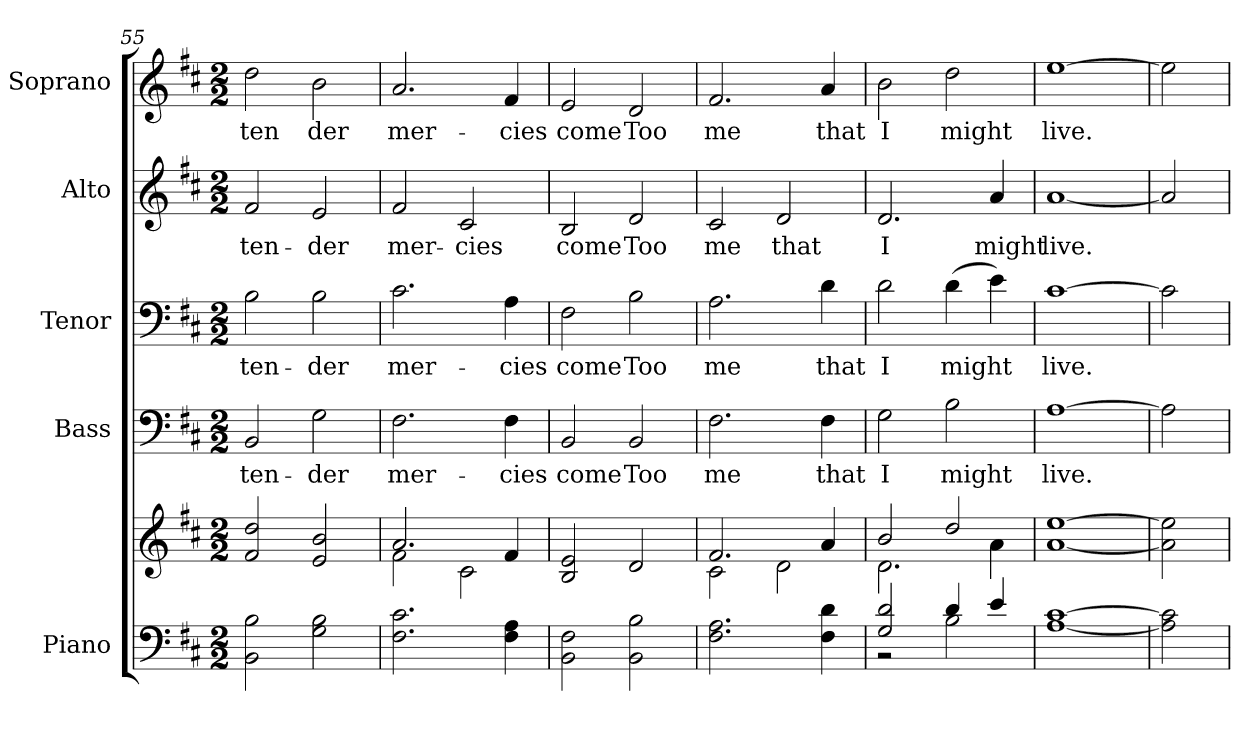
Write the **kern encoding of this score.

**kern	**kern	**kern	**text	**kern	**text	**kern	**text	**kern	**text
*part5	*part5	*part4	*part4	*part3	*part3	*part2	*part2	*part1	*part1
*staff6	*staff5	*staff4	*staff4	*staff3	*staff3	*staff2	*staff2	*staff1	*staff1
*I"Piano	*	*I"Bass	*	*I"Tenor	*	*I"Alto	*	*I"Soprano	*
*I'Pno.	*	*I'B.	*	*I'T.	*	*I'A.	*	*I'S.	*
*clefF4	*clefG2	*clefF4	*	*clefF4	*	*clefG2	*	*clefG2	*
*k[f#c#]	*k[f#c#]	*k[f#c#]	*	*k[f#c#]	*	*k[f#c#]	*	*k[f#c#]	*
*D:	*D:	*D:	*	*D:	*	*D:	*	*D:	*
*M2/2	*M2/2	*M2/2	*	*M2/2	*	*M2/2	*	*M2/2	*
=55	=55	=55	=55	=55	=55	=55	=55	=55	=55
!	!	!	!LO:LY:b:color=#000000	!	!	!	!	!	!
!	!	!	!	!	!LO:LY:b:color=#000000	!	!	!	!
!	!	!	!	!	!	!	!LO:LY:b:color=#000000	!	!
!	!	!	!	!	!	!	!	!	!LO:LY:b:color=#000000
2BBi\ 2Bi	2f#i/ 2ddi	2BBi/	ten-	2Bi\	ten-	2f#i/	ten-	2ddi\	ten
!	!	!	!LO:LY:b:color=#000000	!	!	!	!	!	!
!	!	!	!	!	!LO:LY:b:color=#000000	!	!	!	!
!	!	!	!	!	!	!	!LO:LY:b:color=#000000	!	!
!	!	!	!	!	!	!	!	!	!LO:LY:b:color=#000000
2Gi\ 2Bi	2ei/ 2bi	2Gi\	-der	2Bi\	-der	2ei/	-der	2bi\	der
=56	=56	=56	=56	=56	=56	=56	=56	=56	=56
*	*^	*	*	*	*	*	*	*	*
!	!	!	!	!LO:LY:b:color=#000000	!	!	!	!	!	!
!	!	!	!	!	!	!LO:LY:b:color=#000000	!	!	!	!
!	!	!	!	!	!	!	!	!LO:LY:b:color=#000000	!	!
!	!	!	!	!	!	!	!	!	!	!LO:LY:b:color=#000000
2.F#i\ 2.c#i	2.ai/	2f#i\	2.F#i\	mer-	2.c#i\	mer-	2f#i/	mer-	2.ai/	mer-
!	!	!	!	!	!	!	!	!LO:LY:b:color=#000000	!	!
.	.	2c#i\	.	.	.	.	2c#i/	-cies	.	.
!	!	!	!	!LO:LY:b:color=#000000	!	!	!	!	!	!
!	!	!	!	!	!	!LO:LY:b:color=#000000	!	!	!	!
!	!	!	!	!	!	!	!	!	!	!LO:LY:b:color=#000000
4F#i\ 4Ai	4f#i/	.	4F#i\	-cies	4Ai\	-cies	.	.	4f#i/	-cies
*	*v	*v	*	*	*	*	*	*	*	*
=57	=57	=57	=57	=57	=57	=57	=57	=57	=57
!	!	!	!LO:LY:b:color=#000000	!	!	!	!	!	!
!	!	!	!	!	!LO:LY:b:color=#000000	!	!	!	!
!	!	!	!	!	!	!	!LO:LY:b:color=#000000	!	!
!	!	!	!	!	!	!	!	!	!LO:LY:b:color=#000000
2BBi\ 2F#i	2Bi/ 2ei	2BBi/	come	2F#i\	come	2Bi/	come	2ei/	come
!	!	!	!LO:LY:b:color=#000000	!	!	!	!	!	!
!	!	!	!	!	!LO:LY:b:color=#000000	!	!	!	!
!	!	!	!	!	!	!	!LO:LY:b:color=#000000	!	!
!	!	!	!	!	!	!	!	!	!LO:LY:b:color=#000000
2BBi\ 2Bi	2di/	2BBi/	Too	2Bi\	Too	2di/	Too	2di/	Too
=58	=58	=58	=58	=58	=58	=58	=58	=58	=58
*	*^	*	*	*	*	*	*	*	*
!	!	!	!	!LO:LY:b:color=#000000	!	!	!	!	!	!
!	!	!	!	!	!	!LO:LY:b:color=#000000	!	!	!	!
!	!	!	!	!	!	!	!	!LO:LY:b:color=#000000	!	!
!	!	!	!	!	!	!	!	!	!	!LO:LY:b:color=#000000
2.F#i\ 2.Ai	2.f#i/	2c#i\	2.F#i\	me	2.Ai\	me	2c#i/	me	2.f#i/	me
!	!	!	!	!	!	!	!	!LO:LY:b:color=#000000	!	!
.	.	2di\	.	.	.	.	2di/	that	.	.
!	!	!	!	!LO:LY:b:color=#000000	!	!	!	!	!	!
!	!	!	!	!	!	!LO:LY:b:color=#000000	!	!	!	!
!	!	!	!	!	!	!	!	!	!	!LO:LY:b:color=#000000
4F#i\ 4di	4ai/	.	4F#i\	that	4di\	that	.	.	4ai/	that
!!LO:PB:g=z
=59	=59	=59	=59	=59	=59	=59	=59	=59	=59	=59
*^	*	*	*	*	*	*	*	*	*	*
!	!	!	!	!	!LO:LY:b:color=#000000	!	!	!	!	!	!
!	!	!	!	!	!	!	!LO:LY:b:color=#000000	!	!	!	!
!	!	!	!	!	!	!	!	!	!LO:LY:b:color=#000000	!	!
!	!	!	!	!	!	!	!	!	!	!	!LO:LY:b:color=#000000
2Gi/ 2di	2r	2bi/	2.di\	2Gi\	I	2di\	I	2.di/	I	2bi\	I
!	!	!	!	!	!LO:LY:b:color=#000000	!	!	!	!	!	!
!	!	!	!	!	!	!	!LO:LY:b:color=#000000	!	!	!	!
!	!	!	!	!	!	!	!	!	!	!	!LO:LY:b:color=#000000
4di/	2Bi\	2ddi/	.	2Bi\	might	(4di\	might	.	.	2ddi\	might
!	!	!	!	!	!	!	!	!	!LO:LY:b:color=#000000	!	!
4ei/	.	.	4ai\	.	.	4ei\)	.	4ai/	might	.	.
*v	*v	*	*	*	*	*	*	*	*	*	*
*	*v	*v	*	*	*	*	*	*	*	*
=60	=60	=60	=60	=60	=60	=60	=60	=60	=60
*	*^	*	*	*	*	*	*	*	*
!	!	!	!	!LO:LY:b:color=#000000	!	!	!	!	!	!
*	*v	*v	*	*	*	*	*	*	*	*
*	*^	*	*	*	*	*	*	*	*
!	!	!	!	!	!	!LO:LY:b:color=#000000	!	!	!	!
*	*v	*v	*	*	*	*	*	*	*	*
*	*^	*	*	*	*	*	*	*	*
!	!	!	!	!	!	!	!	!LO:LY:b:color=#000000	!	!
*	*v	*v	*	*	*	*	*	*	*	*
*	*^	*	*	*	*	*	*	*	*
!	!	!	!	!	!	!	!	!	!	!LO:LY:b:color=#000000
*	*v	*v	*	*	*	*	*	*	*	*
[1Ai [1c#i	[1ai [1eei	[1Ai	live.	[1c#i	live.	[1ai	live.	[1eei	live.
=61	=61	=61	=61	=61	=61	=61	=61	=61	=61
2Ai] 2c#i]	2ai] 2eei]	2Ai]	.	2c#i]	.	2ai]	.	2eei]	.
=	=	=	=	=	=	=	=	=	=
*-	*-	*-	*-	*-	*-	*-	*-	*-	*-
